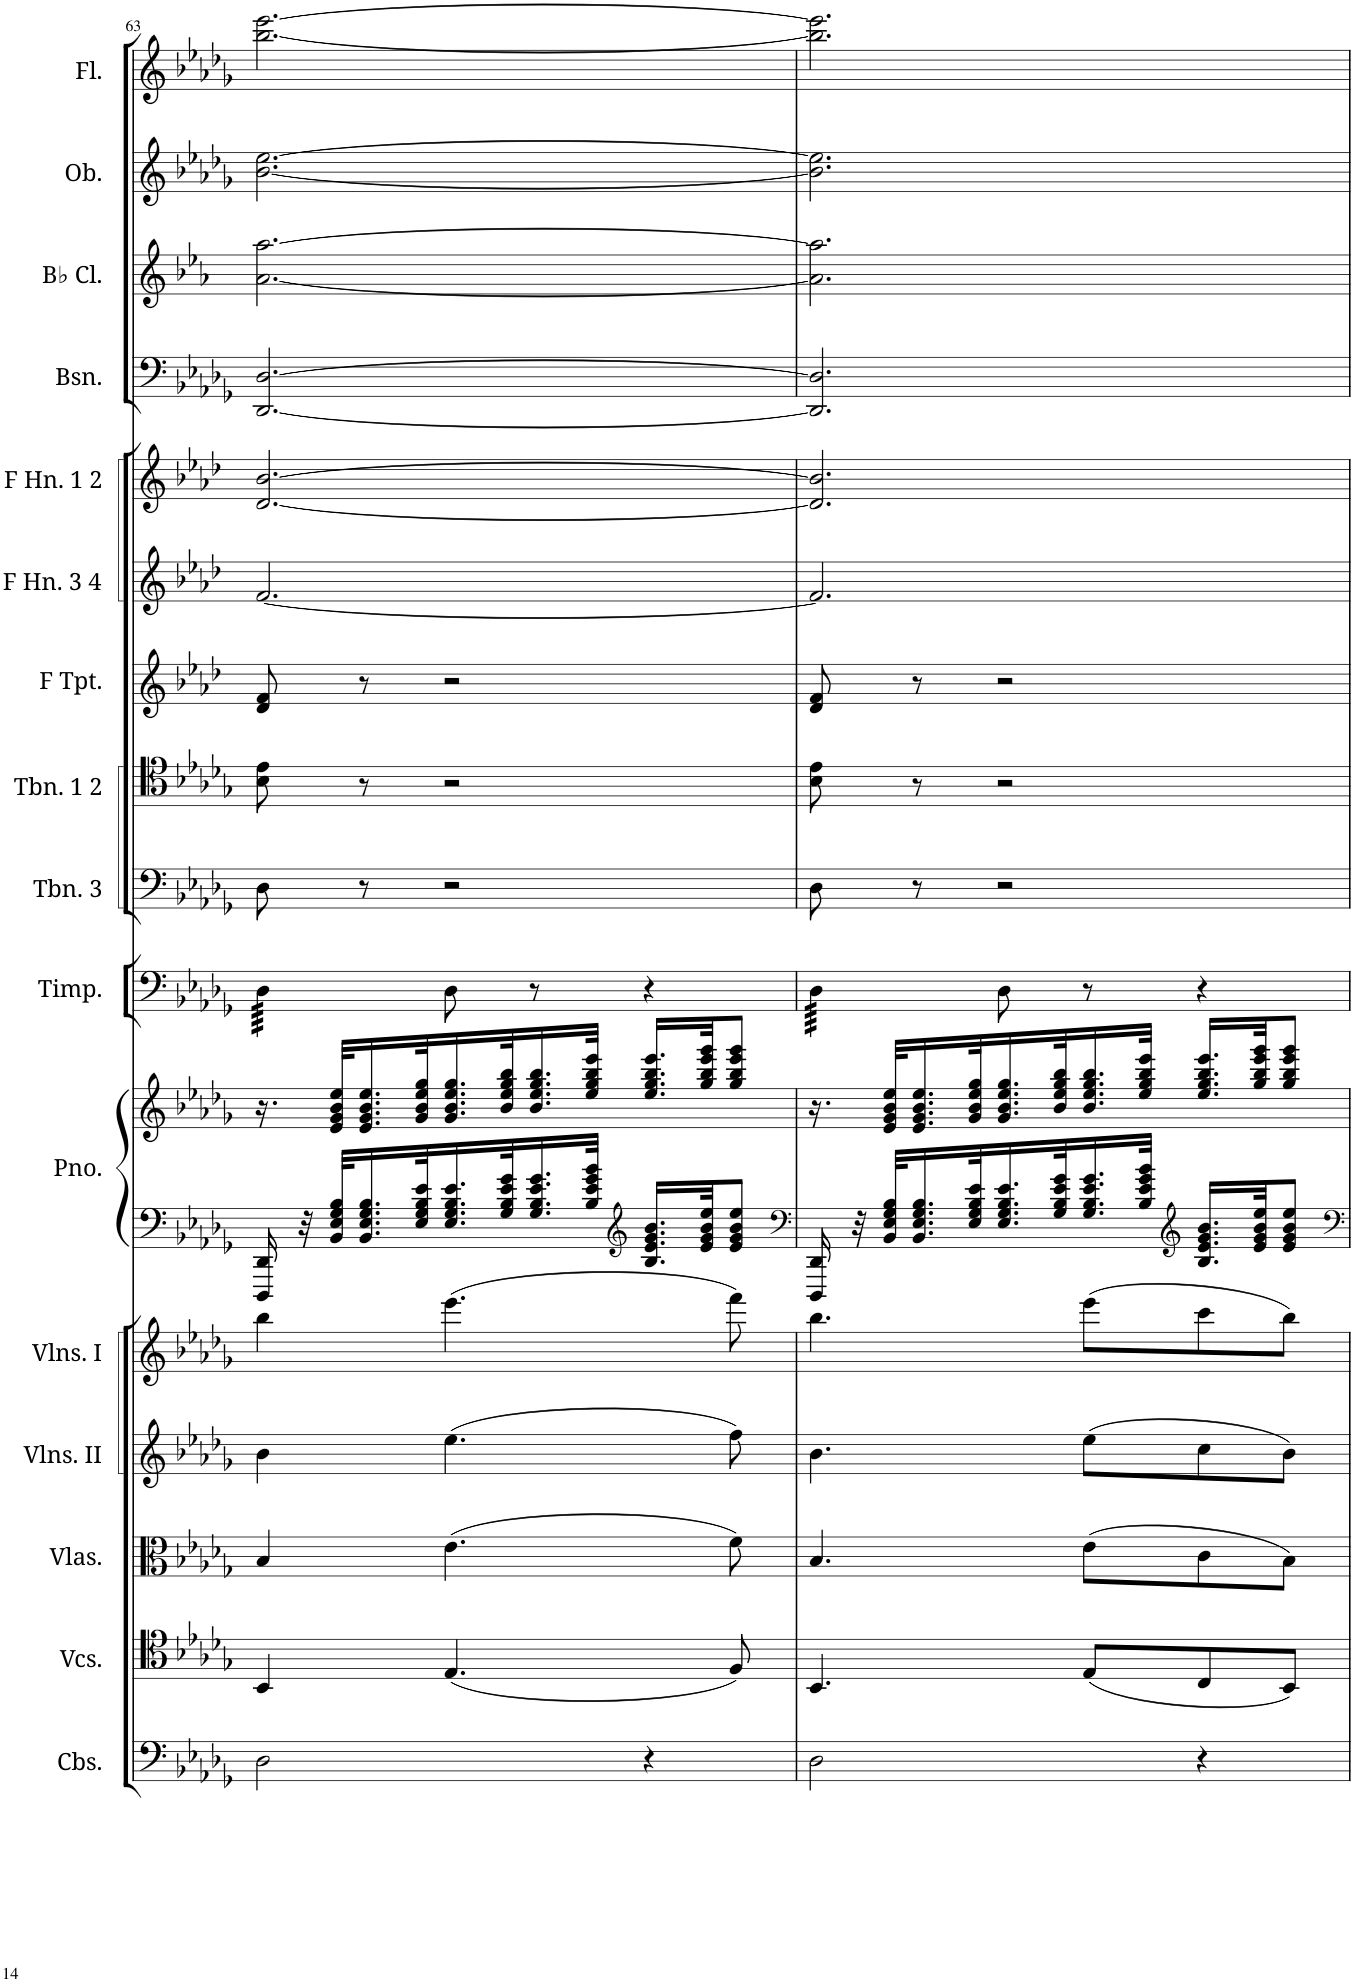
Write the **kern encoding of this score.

**kern	**kern	**kern	**kern	**kern	**kern	**kern	**kern	**kern	**kern	**kern	**kern	**kern	**kern	**kern	**kern	**kern
*part16	*part15	*part14	*part13	*part12	*part11	*part11	*part10	*part9	*part8	*part7	*part6	*part5	*part4	*part3	*part2	*part1
*staff17	*staff16	*staff15	*staff14	*staff13	*staff12	*staff11	*staff10	*staff9	*staff8	*staff7	*staff6	*staff5	*staff4	*staff3	*staff2	*staff1
*I"Contrabasses	*I"Violoncellos	*I"Violas	*I"Violins II	*I"Violins I	*I"Grand Piano	*	*I"Timpani (Ab-Db-Eb)	*I"Trombone 3	*I"Trombone 1 &amp; 2	*I"F Trumpet	*I"F Horn 3 &amp; 4	*I"F Horn 1 &amp; 2	*I"Bassoon	*I"Bb Clarinet	*I"Oboe	*I"Flute
*I'Cbs.	*I'Vcs.	*I'Vlas.	*I'Vlns. II	*I'Vlns. I	*I'Pno.	*	*I'Timp.	*I'Tbn. 3	*I'Tbn. 1 2	*I'F Tpt.	*I'F Hn. 3 4	*I'F Hn. 1 2	*I'Bsn.	*I'Bb Cl.	*I'Ob.	*I'Fl.
!!LO:PB:g=z
*clefF4	*clefC4	*clefC3	*clefG2	*clefG2	*clefF4	*clefG2	*clefF4	*clefF4	*clefC4	*clefG2	*clefG2	*clefG2	*clefF4	*clefG2	*clefG2	*clefG2
*Trd7c12	*	*	*	*	*	*	*	*	*	*Trd-3c-5	*Trd4c7	*Trd4c7	*	*Trd1c2	*	*
*k[b-e-a-d-g-]	*k[b-e-a-d-g-]	*k[b-e-a-d-g-]	*k[b-e-a-d-g-]	*k[b-e-a-d-g-]	*k[b-e-a-d-g-]	*k[b-e-a-d-g-]	*k[b-e-a-d-g-]	*k[b-e-a-d-g-]	*k[b-e-a-d-g-]	*k[b-e-a-d-]	*k[b-e-a-d-]	*k[b-e-a-d-]	*k[b-e-a-d-g-]	*k[b-e-a-]	*k[b-e-a-d-g-]	*k[b-e-a-d-g-]
*M6/8	*M6/8	*M6/8	*M6/8	*M6/8	*M6/8	*M6/8	*M6/8	*M6/8	*M6/8	*M6/8	*M6/8	*M6/8	*M6/8	*M6/8	*M6/8	*M6/8
=63	=63	=63	=63	=63	=63	=63	=63	=63	=63	=63	=63	=63	=63	=63	=63	=63
*	*	*	*	*	*	*	*tremolo	*	*	*	*	*	*	*	*	*
2D-\	4BB-/	4B-/	4b-\	4bb-\	16DDD-/ 16DD-/	16.r	64D-\LLLL	8D-\	8B-\ 8e-\	8d-/ 8f/	[2.f/	[2.d-/ [2.b-/	[2.DD-/ [2.D-/	[2.a-\ [2.aa-\	[2.b-\ [2.ee-\	[2.bb-\ [2.eee-\
.	.	.	.	.	.	.	64D-\	.	.	.	.	.	.	.	.	.
.	.	.	.	.	.	.	64D-\	.	.	.	.	.	.	.	.	.
.	.	.	.	.	.	.	64D-\	.	.	.	.	.	.	.	.	.
.	.	.	.	.	32r	.	64D-\	.	.	.	.	.	.	.	.	.
.	.	.	.	.	.	.	64D-\	.	.	.	.	.	.	.	.	.
.	.	.	.	.	32BB-/ 32E-/ 32G-/ 32B-/KLL	32e-/ 32g-/ 32b-/ 32ee-/KLL	64D-\	.	.	.	.	.	.	.	.	.
.	.	.	.	.	.	.	64D-\	.	.	.	.	.	.	.	.	.
.	.	.	.	.	16.BB-/ 16.E-/ 16.G-/ 16.B-/	16.e-/ 16.g-/ 16.b-/ 16.ee-/	64D-\	8r	8r	8r	.	.	.	.	.	.
.	.	.	.	.	.	.	64D-\	.	.	.	.	.	.	.	.	.
.	.	.	.	.	.	.	64D-\	.	.	.	.	.	.	.	.	.
.	.	.	.	.	.	.	64D-\	.	.	.	.	.	.	.	.	.
.	.	.	.	.	.	.	64D-\	.	.	.	.	.	.	.	.	.
.	.	.	.	.	.	.	64D-\	.	.	.	.	.	.	.	.	.
.	.	.	.	.	32E-/ 32G-/ 32B-/ 32e-/K	32g-/ 32b-/ 32ee-/ 32gg-/K	64D-\	.	.	.	.	.	.	.	.	.
.	.	.	.	.	.	.	64D-\JJJJ	.	.	.	.	.	.	.	.	.
*	*	*	*	*	*	*	*Xtremolo	*	*	*	*	*	*	*	*	*
.	(4.E-/	(4.e-\	(4.ee-\	(4.eee-\	16.E-/ 16.G-/ 16.B-/ 16.e-/	16.g-/ 16.b-/ 16.ee-/ 16.gg-/	8D-\	2r	2r	2r	.	.	.	.	.	.
.	.	.	.	.	32G-/ 32B-/ 32e-/ 32g-/K	32b-/ 32ee-/ 32gg-/ 32bb-/K	.	.	.	.	.	.	.	.	.	.
.	.	.	.	.	16.G-/ 16.B-/ 16.e-/ 16.g-/	16.b-/ 16.ee-/ 16.gg-/ 16.bb-/	8r	.	.	.	.	.	.	.	.	.
.	.	.	.	.	32B-/ 32e-/ 32g-/ 32b-/JJk	32ee-/ 32gg-/ 32bb-/ 32eee-/JJk	.	.	.	.	.	.	.	.	.	.
*	*	*	*	*	*clefG2	*	*	*	*	*	*	*	*	*	*	*
4r	.	.	.	.	16.B-/ 16.e-/ 16.g-/ 16.b-/LL	16.ee-/ 16.gg-/ 16.bb-/ 16.eee-/LL	4r	.	.	.	.	.	.	.	.	.
.	.	.	.	.	32e-/ 32g-/ 32b-/ 32ee-/JK	32gg-/ 32bb-/ 32eee-/ 32ggg-/JK	.	.	.	.	.	.	.	.	.	.
.	8F/)	8f\)	8ff\)	8fff\)	8e-/ 8g-/ 8b-/ 8ee-/J	8gg-/ 8bb-/ 8eee-/ 8ggg-/J	.	.	.	.	.	.	.	.	.	.
=64	=64	=64	=64	=64	=64	=64	=64	=64	=64	=64	=64	=64	=64	=64	=64	=64
*	*	*	*	*	*clefF4	*	*	*	*	*	*	*	*	*	*	*
*	*	*	*	*	*	*	*tremolo	*	*	*	*	*	*	*	*	*
2D-\	4.BB-/	4.B-/	4.b-\	4.bb-\	16DDD-/ 16DD-/	16.r	64D-\LLLL	8D-\	8B-\ 8e-\	8d-/ 8f/	2.f/]	2.d-/] 2.b-/]	2.DD-/] 2.D-/]	2.a-\] 2.aa-\]	2.b-\] 2.ee-\]	2.bb-\] 2.eee-\]
.	.	.	.	.	.	.	64D-\	.	.	.	.	.	.	.	.	.
.	.	.	.	.	.	.	64D-\	.	.	.	.	.	.	.	.	.
.	.	.	.	.	.	.	64D-\	.	.	.	.	.	.	.	.	.
.	.	.	.	.	32r	.	64D-\	.	.	.	.	.	.	.	.	.
.	.	.	.	.	.	.	64D-\	.	.	.	.	.	.	.	.	.
.	.	.	.	.	32BB-/ 32E-/ 32G-/ 32B-/KLL	32e-/ 32g-/ 32b-/ 32ee-/KLL	64D-\	.	.	.	.	.	.	.	.	.
.	.	.	.	.	.	.	64D-\	.	.	.	.	.	.	.	.	.
.	.	.	.	.	16.BB-/ 16.E-/ 16.G-/ 16.B-/	16.e-/ 16.g-/ 16.b-/ 16.ee-/	64D-\	8r	8r	8r	.	.	.	.	.	.
.	.	.	.	.	.	.	64D-\	.	.	.	.	.	.	.	.	.
.	.	.	.	.	.	.	64D-\	.	.	.	.	.	.	.	.	.
.	.	.	.	.	.	.	64D-\	.	.	.	.	.	.	.	.	.
.	.	.	.	.	.	.	64D-\	.	.	.	.	.	.	.	.	.
.	.	.	.	.	.	.	64D-\	.	.	.	.	.	.	.	.	.
.	.	.	.	.	32E-/ 32G-/ 32B-/ 32e-/K	32g-/ 32b-/ 32ee-/ 32gg-/K	64D-\	.	.	.	.	.	.	.	.	.
.	.	.	.	.	.	.	64D-\JJJJ	.	.	.	.	.	.	.	.	.
*	*	*	*	*	*	*	*Xtremolo	*	*	*	*	*	*	*	*	*
.	.	.	.	.	16.E-/ 16.G-/ 16.B-/ 16.e-/	16.g-/ 16.b-/ 16.ee-/ 16.gg-/	8D-\	2r	2r	2r	.	.	.	.	.	.
.	.	.	.	.	32G-/ 32B-/ 32e-/ 32g-/K	32b-/ 32ee-/ 32gg-/ 32bb-/K	.	.	.	.	.	.	.	.	.	.
.	(8E-/L	(8e-\L	(8ee-\L	(8eee-\L	16.G-/ 16.B-/ 16.e-/ 16.g-/	16.b-/ 16.ee-/ 16.gg-/ 16.bb-/	8r	.	.	.	.	.	.	.	.	.
.	.	.	.	.	32B-/ 32e-/ 32g-/ 32b-/JJk	32ee-/ 32gg-/ 32bb-/ 32eee-/JJk	.	.	.	.	.	.	.	.	.	.
*	*	*	*	*	*clefG2	*	*	*	*	*	*	*	*	*	*	*
4r	8C/	8c\	8cc\	8ccc\	16.B-/ 16.e-/ 16.g-/ 16.b-/LL	16.ee-/ 16.gg-/ 16.bb-/ 16.eee-/LL	4r	.	.	.	.	.	.	.	.	.
.	.	.	.	.	32e-/ 32g-/ 32b-/ 32ee-/JK	32gg-/ 32bb-/ 32eee-/ 32ggg-/JK	.	.	.	.	.	.	.	.	.	.
.	8BB-/J)	8B-\J)	8b-\J)	8bb-\J)	8e-/ 8g-/ 8b-/ 8ee-/J	8gg-/ 8bb-/ 8eee-/ 8ggg-/J	.	.	.	.	.	.	.	.	.	.
=	=	=	=	=	=	=	=	=	=	=	=	=	=	=	=	=
*-	*-	*-	*-	*-	*-	*-	*-	*-	*-	*-	*-	*-	*-	*-	*-	*-
